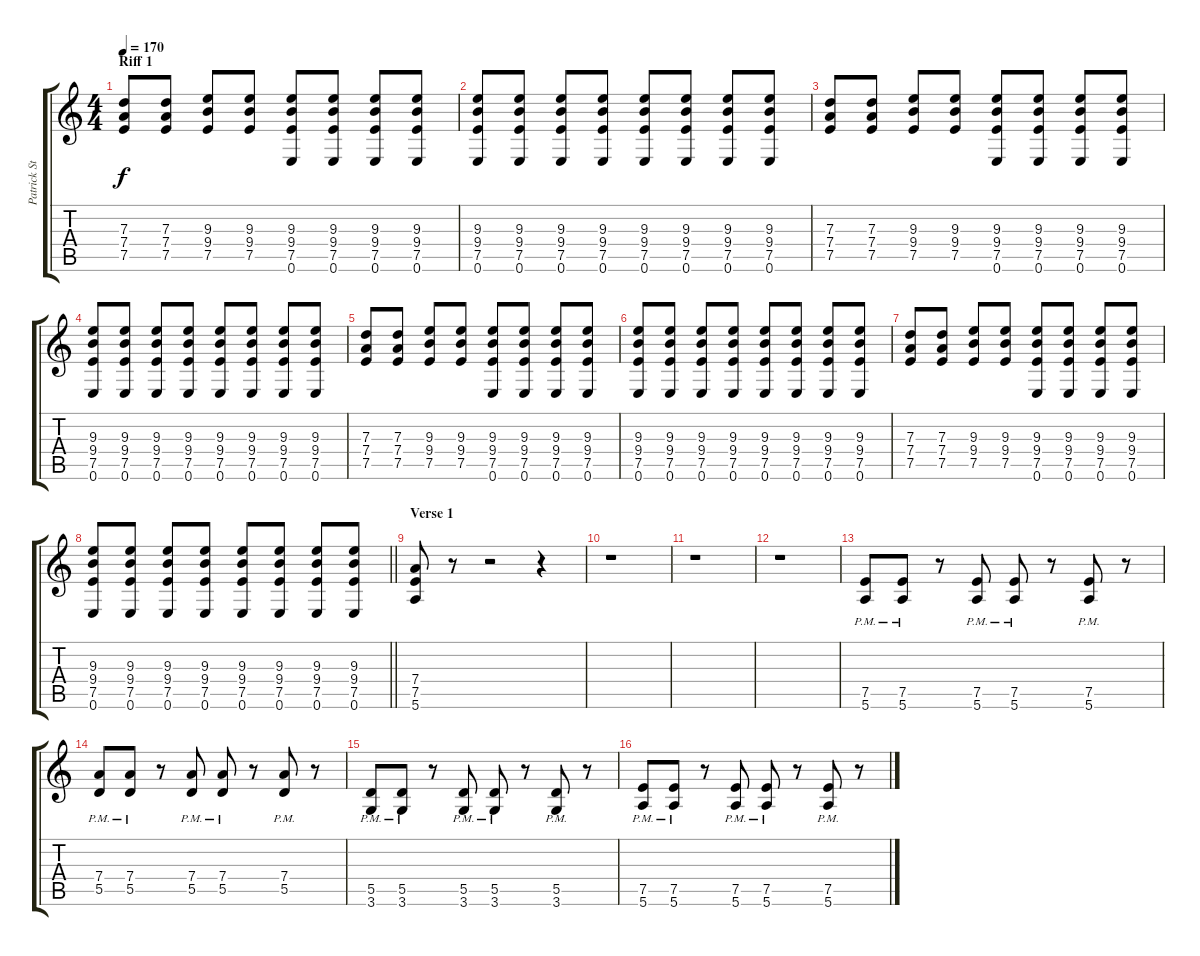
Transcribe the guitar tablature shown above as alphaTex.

\track ("Patrick Stump (Rythmn Guitar)" "Patrick St") {instrument overdrivenguitar}
\staff {score tabs}
\tuning (E4 B3 G3 D3 A2 E2) {hide}
\ts (4 4)
\section ("" "Riff 1")
\tempo 170
\clef g2
\ks c
(7.3 7.4 7.5).8{dy f instrument overdrivenguitar} (7.3 7.4 7.5).8 (9.3 9.4 7.5).8 (9.3 9.4 7.5).8 (9.3 9.4 7.5 0.6).8 (9.3 9.4 7.5 0.6).8 (9.3 9.4 7.5 0.6).8 (9.3 9.4 7.5 0.6).8 |
(9.3 9.4 7.5 0.6).8 (9.3 9.4 7.5 0.6).8 (9.3 9.4 7.5 0.6).8 (9.3 9.4 7.5 0.6).8 (9.3 9.4 7.5 0.6).8 (9.3 9.4 7.5 0.6).8 (9.3 9.4 7.5 0.6).8 (9.3 9.4 7.5 0.6).8 |
(7.3 7.4 7.5).8 (7.3 7.4 7.5).8 (9.3 9.4 7.5).8 (9.3 9.4 7.5).8 (9.3 9.4 7.5 0.6).8 (9.3 9.4 7.5 0.6).8 (9.3 9.4 7.5 0.6).8 (9.3 9.4 7.5 0.6).8 |
(9.3 9.4 7.5 0.6).8 (9.3 9.4 7.5 0.6).8 (9.3 9.4 7.5 0.6).8 (9.3 9.4 7.5 0.6).8 (9.3 9.4 7.5 0.6).8 (9.3 9.4 7.5 0.6).8 (9.3 9.4 7.5 0.6).8 (9.3 9.4 7.5 0.6).8 |
(7.3 7.4 7.5).8 (7.3 7.4 7.5).8 (9.3 9.4 7.5).8 (9.3 9.4 7.5).8 (9.3 9.4 7.5 0.6).8 (9.3 9.4 7.5 0.6).8 (9.3 9.4 7.5 0.6).8 (9.3 9.4 7.5 0.6).8 |
(9.3 9.4 7.5 0.6).8 (9.3 9.4 7.5 0.6).8 (9.3 9.4 7.5 0.6).8 (9.3 9.4 7.5 0.6).8 (9.3 9.4 7.5 0.6).8 (9.3 9.4 7.5 0.6).8 (9.3 9.4 7.5 0.6).8 (9.3 9.4 7.5 0.6).8 |
(7.3 7.4 7.5).8 (7.3 7.4 7.5).8 (9.3 9.4 7.5).8 (9.3 9.4 7.5).8 (9.3 9.4 7.5 0.6).8 (9.3 9.4 7.5 0.6).8 (9.3 9.4 7.5 0.6).8 (9.3 9.4 7.5 0.6).8 |
\barLineRight lightlight
(9.3 9.4 7.5 0.6).8 (9.3 9.4 7.5 0.6).8 (9.3 9.4 7.5 0.6).8 (9.3 9.4 7.5 0.6).8 (9.3 9.4 7.5 0.6).8 (9.3 9.4 7.5 0.6).8 (9.3 9.4 7.5 0.6).8 (9.3 9.4 7.5 0.6).8 |
\section ("" "Verse 1")
(7.4 7.5 5.6).8 r.8 r.2 r.4 |
r.1 |
r.1 |
r.1 |
(7.5{pm} 5.6).8 (7.5{pm} 5.6).8 r.8 (7.5{pm} 5.6).8 (7.5{pm} 5.6).8 r.8 (7.5{pm} 5.6).8 r.8 |
(7.4{pm} 5.5).8 (7.4{pm} 5.5).8 r.8 (7.4{pm} 5.5).8 (7.4{pm} 5.5).8 r.8 (7.4{pm} 5.5).8 r.8 |
(5.5{pm} 3.6).8 (5.5{pm} 3.6).8 r.8 (5.5{pm} 3.6).8 (5.5{pm} 3.6).8 r.8 (5.5{pm} 3.6).8 r.8 |
(7.5{pm} 5.6).8 (7.5{pm} 5.6).8 r.8 (7.5{pm} 5.6).8 (7.5{pm} 5.6).8 r.8 (7.5{pm} 5.6).8 r.8
